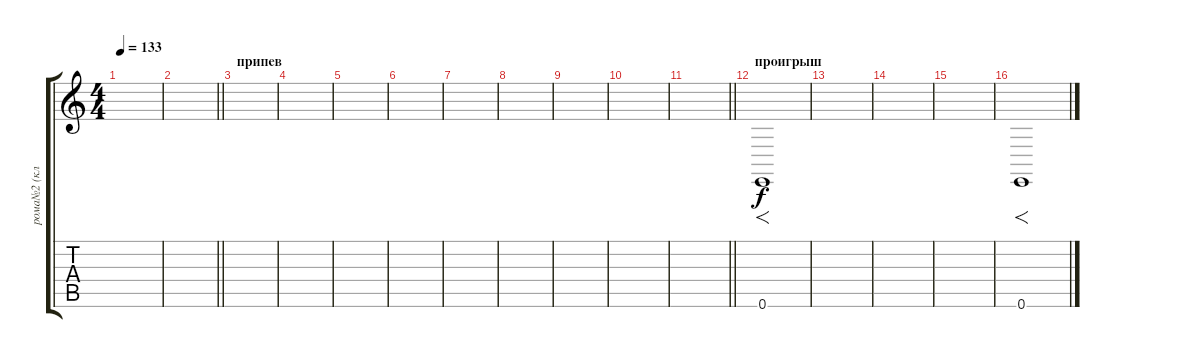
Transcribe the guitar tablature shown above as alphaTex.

\track ("рома№2 (клавиши)" "рома№2 (кл") {instrument pad2warm}
\staff {score tabs}
\tuning (E4 B3 G3 D3 A2 E2) {hide}
\ts (4 4)
\tempo 133
\clef g2
\ks c
|
\barLineRight lightlight
|
\section ("" "припев")
|
|
|
|
|
|
|
|
\barLineRight lightlight
|
\section ("" "проигрыш")
0.6.1{f} |
|
|
|
0.6.1{f}
